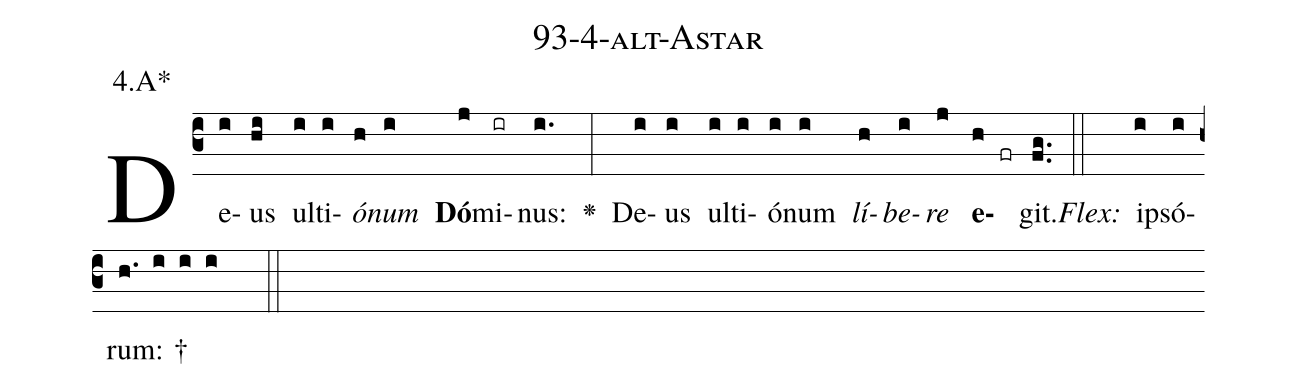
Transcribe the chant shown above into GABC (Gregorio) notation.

name: 93-4-alt-Astar;
annotation: 4.A*;
%%
(c3)De(i)us(hi) ul(i)ti(i)<i>ó</i>(h)<i>num</i>(i) <b>Dó</b>(j)mi(ir)nus:(i.) <v>\greheightstar</v>(:) De(i)us(i) ul(i)ti(i)ó(i)num(i) <i>lí</i>(h)<i>be</i>(i)<i>re</i>(j) <b>e</b>(h fr)git.(fg..) (::)
<i>Flex:</i>()  ip(i)só(i)rum: †(h. i i i  ::)

%E(i) u(h) o(i) u(j) a(h) e.(fg..) (::)
